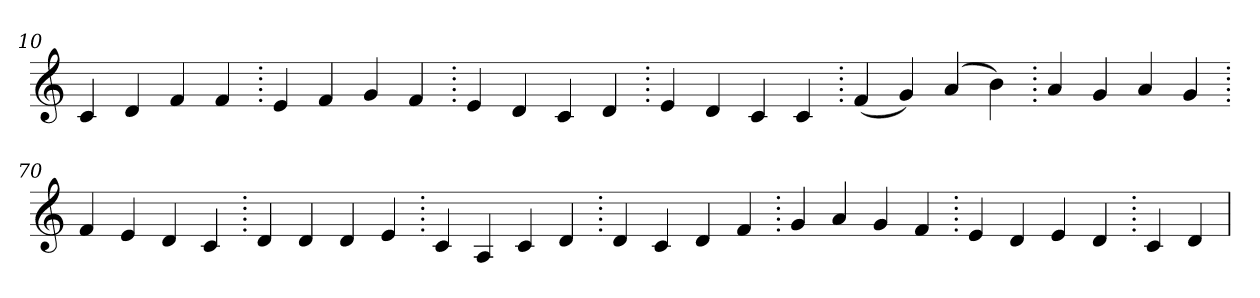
**kern
*part1
*staff1
*clefG2
=10.
4c
4d
4f
4f
=20.
4e
4f
4g
4f
=30.
4e
4d
4c
4d
=40.
4e
4d
4c
4c
=50.
(>4f
4g)
(>4a
4b)
=60.
4a
4g
4a
4g
=70.
4f
4e
4d
4c
=80.
4d
4d
4d
4e
=90.
4c
4A
4c
4d
=100.
4d
4c
4d
4f
=110.
4g
4a
4g
4f
=120.
4e
4d
4e
4d
=130.
4c
4d
=
*-
